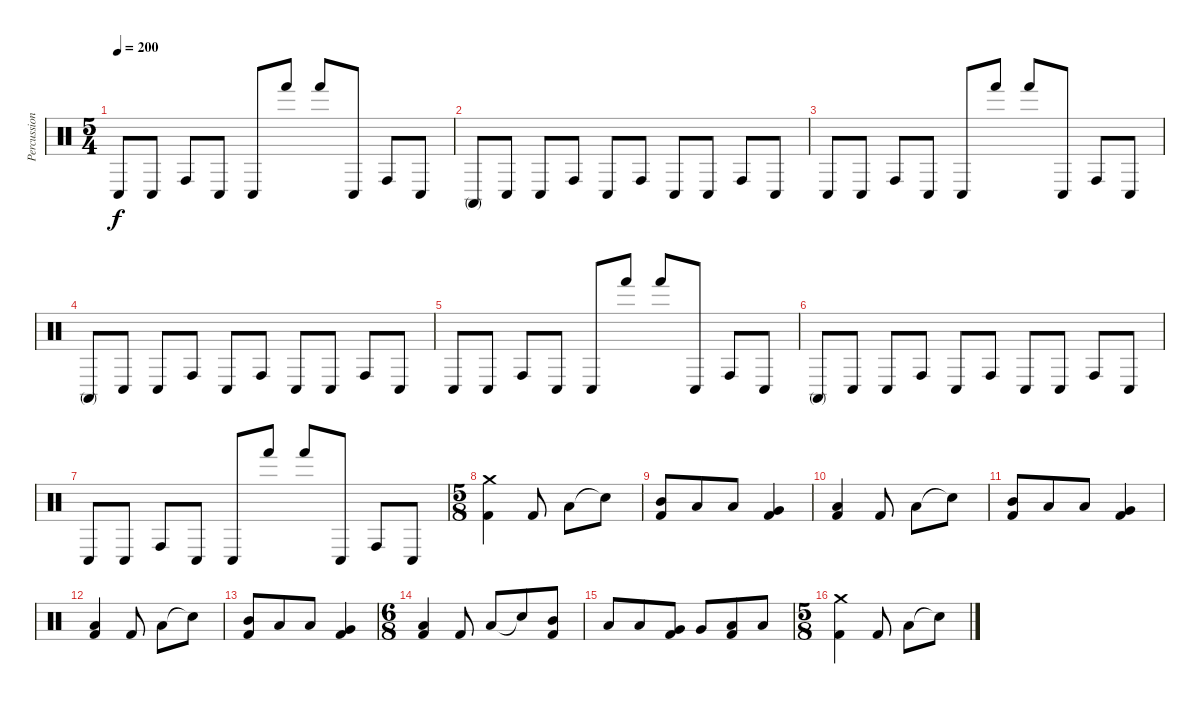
\track ("Percussion" "Percussion") {instrument percussion}
\staff {score}
\articulation defaults
\ts (5 4)
\tempo 200
\clef neutral
\ks c "Conga low (hit)".8{dy f} "Conga low (hit)".8 "Conga high (hit)".8 "Conga low (hit)".8 "Conga low (hit)".8 "Hand (hit)".8 "Hand (hit)".8 "Conga low (hit)".8 "Conga high (hit)".8 "Conga low (hit)".8
|
"Conga high (mute)".8 "Conga low (hit)".8 "Conga low (hit)".8 "Conga high (hit)".8 "Conga low (hit)".8 "Conga high (hit)".8 "Conga low (hit)".8 "Conga low (hit)".8 "Conga high (hit)".8 "Conga low (hit)".8 |
"Conga low (hit)".8 "Conga low (hit)".8 "Conga high (hit)".8 "Conga low (hit)".8 "Conga low (hit)".8 "Hand (hit)".8 "Hand (hit)".8 "Conga low (hit)".8 "Conga high (hit)".8 "Conga low (hit)".8 |
"Conga high (mute)".8 "Conga low (hit)".8 "Conga low (hit)".8 "Conga high (hit)".8 "Conga low (hit)".8 "Conga high (hit)".8 "Conga low (hit)".8 "Conga low (hit)".8 "Conga high (hit)".8 "Conga low (hit)".8 |
"Conga low (hit)".8 "Conga low (hit)".8 "Conga high (hit)".8 "Conga low (hit)".8 "Conga low (hit)".8 "Hand (hit)".8 "Hand (hit)".8 "Conga low (hit)".8 "Conga high (hit)".8 "Conga low (hit)".8 |
"Conga high (mute)".8 "Conga low (hit)".8 "Conga low (hit)".8 "Conga high (hit)".8 "Conga low (hit)".8 "Conga high (hit)".8 "Conga low (hit)".8 "Conga low (hit)".8 "Conga high (hit)".8 "Conga low (hit)".8 |
"Conga low (hit)".8 "Conga low (hit)".8 "Conga high (hit)".8 "Conga low (hit)".8 "Conga low (hit)".8 "Hand (hit)".8 "Hand (hit)".8 "Conga low (hit)".8 "Conga high (hit)".8 "Conga low (hit)".8 |
\ts (5 8)
("Crash medium (hit)" "Kick (hit) 2").4{volume 15} "Kick (hit) 2".8 "Low Floor Tom (hit)".8 "Snare (hit)"{t}.8 |
("Mid Tom (hit)" "Kick (hit) 2").8 "Low Tom (hit)".8 "Low Tom (hit)".8 ("Very Low Tom (hit)" "Kick (hit) 2").4 |
("Low Floor Tom (hit)" "Kick (hit) 2").4 "Kick (hit) 2".8 "Low Floor Tom (hit)".8 "Snare (hit)"{t}.8 |
("Mid Tom (hit)" "Kick (hit) 2").8 "Low Tom (hit)".8 "Low Tom (hit)".8 ("Very Low Tom (hit)" "Kick (hit) 2").4 |
("Low Floor Tom (hit)" "Kick (hit) 2").4 "Kick (hit) 2".8 "Low Floor Tom (hit)".8 "Snare (hit)"{t}.8 |
("Mid Tom (hit)" "Kick (hit) 2").8 "Low Tom (hit)".8 "Low Tom (hit)".8 ("Very Low Tom (hit)" "Kick (hit) 2").4 |
\ts (6 8)
("Low Floor Tom (hit)" "Kick (hit) 2").4 "Kick (hit) 2".8 "Low Floor Tom (hit)".8 "Snare (hit)"{t}.8 ("Mid Tom (hit)" "Kick (hit) 2").8 |
"Low Tom (hit)".8 "Low Tom (hit)".8 ("Very Low Tom (hit)" "Kick (hit) 2").8 "Very Low Tom (hit)".8 ("Low Tom (hit)" "Kick (hit) 2").8 "Low Floor Tom (hit)".8 |
\ts (5 8)
("Crash medium (hit)" "Kick (hit) 2").4 "Kick (hit) 2".8 "Low Floor Tom (hit)".8 "Snare (hit)"{t}.8
